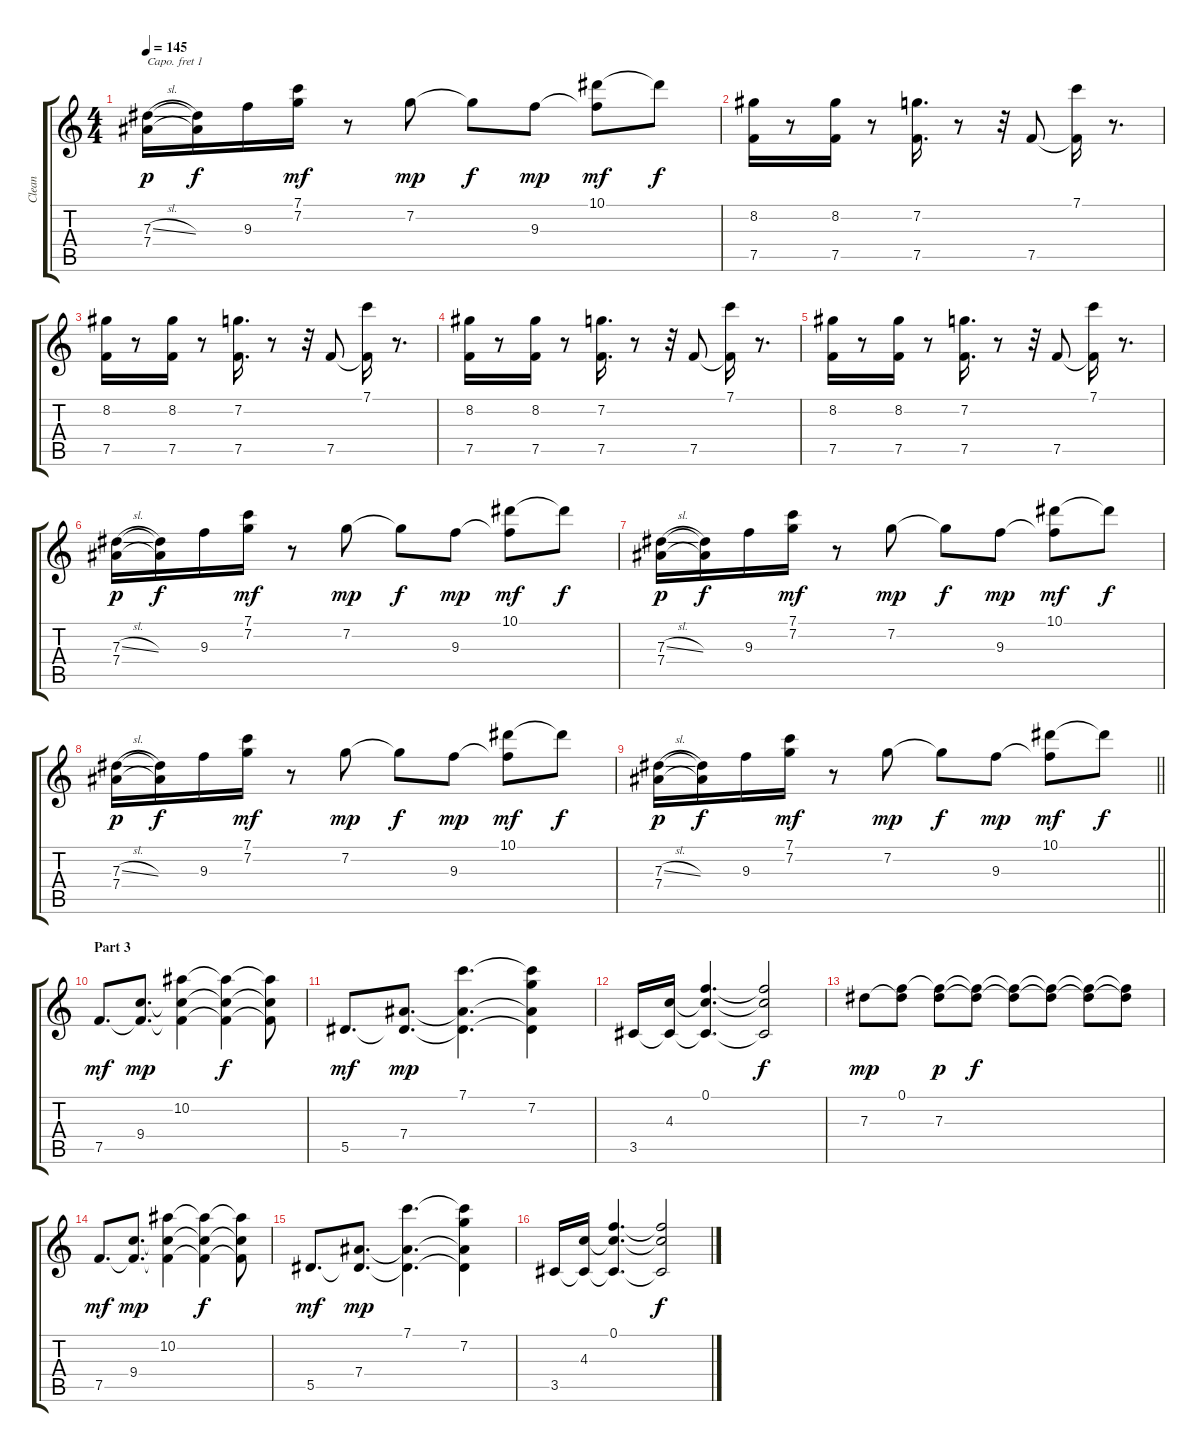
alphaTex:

\track ("Clean" "Clean") {instrument electricguitarclean}
\staff {score tabs}
\capo 1
\tuning (E4 B3 G3 D3 A2 E2) {hide}
\ts (4 4)
\tempo 145
\clef g2
\ks c
(7.3{sl} 7.4).16{dy p} (7.3{t} 7.4{t}).16{dy f} 9.3.16 (7.1 7.2).16{dy mf} r.8 7.2.8{dy mp} 7.2{t}.8{dy f} 9.3.8{dy mp} (10.1 9.3{t}).8{dy mf} 10.1{t}.8{dy f} |
(8.2 7.5).16 r.8 (8.2 7.5).16 r.8 (7.2 7.5).16{d} r.8 r.32 7.5.8 (7.1 7.5{t}).16 r.8{d} |
(8.2 7.5).16 r.8 (8.2 7.5).16 r.8 (7.2 7.5).16{d} r.8 r.32 7.5.8 (7.1 7.5{t}).16 r.8{d} |
(8.2 7.5).16 r.8 (8.2 7.5).16 r.8 (7.2 7.5).16{d} r.8 r.32 7.5.8 (7.1 7.5{t}).16 r.8{d} |
(8.2 7.5).16 r.8 (8.2 7.5).16 r.8 (7.2 7.5).16{d} r.8 r.32 7.5.8 (7.1 7.5{t}).16 r.8{d} |
(7.3{sl} 7.4).16{dy p} (7.3{t} 7.4{t}).16{dy f} 9.3.16 (7.1 7.2).16{dy mf} r.8 7.2.8{dy mp} 7.2{t}.8{dy f} 9.3.8{dy mp} (10.1 9.3{t}).8{dy mf} 10.1{t}.8{dy f} |
(7.3{sl} 7.4).16{dy p} (7.3{t} 7.4{t}).16{dy f} 9.3.16 (7.1 7.2).16{dy mf} r.8 7.2.8{dy mp} 7.2{t}.8{dy f} 9.3.8{dy mp} (10.1 9.3{t}).8{dy mf} 10.1{t}.8{dy f} |
(7.3{sl} 7.4).16{dy p} (7.3{t} 7.4{t}).16{dy f} 9.3.16 (7.1 7.2).16{dy mf} r.8 7.2.8{dy mp} 7.2{t}.8{dy f} 9.3.8{dy mp} (10.1 9.3{t}).8{dy mf} 10.1{t}.8{dy f} |
\barLineRight lightlight
(7.3{sl} 7.4).16{dy p} (7.3{t} 7.4{t}).16{dy f} 9.3.16 (7.1 7.2).16{dy mf} r.8 7.2.8{dy mp} 7.2{t}.8{dy f} 9.3.8{dy mp} (10.1 9.3{t}).8{dy mf} 10.1{t}.8{dy f} |
\section ("" "Part 3")
7.5.8{d dy mf} (9.4 7.5{t}).8{d dy mp} (10.2 9.4{t} 7.5{t}).4 (10.2{t} 9.4{t} 7.5{t}).4{dy f} (10.2{t} 9.4{t} 7.5{t}).8 |
5.5.8{d dy mf} (7.4 5.5{t}).8{d dy mp} (7.1 7.4{t} 5.5{t}).4{d} (7.1{t} 7.2 7.4{t} 5.5{t}).4 |
3.5.16 (4.3 3.5{t}).16 (0.1 4.3{t} 3.5{t}).4{d} (0.1{t} 4.3{t} 3.5{t}).2{dy f} |
7.3.8{dy mp} (0.1 7.3{t}).8 (0.1{t} 7.3).8{dy p} (0.1{t} 7.3{t}).8{dy f} (0.1{t} 7.3{t}).8 (0.1{t} 7.3{t}).8 (0.1{t} 7.3{t}).8 (0.1{t} 7.3{t}).8 |
7.5.8{d dy mf} (9.4 7.5{t}).8{d dy mp} (10.2 9.4{t} 7.5{t}).4 (10.2{t} 9.4{t} 7.5{t}).4{dy f} (10.2{t} 9.4{t} 7.5{t}).8 |
5.5.8{d dy mf} (7.4 5.5{t}).8{d dy mp} (7.1 7.4{t} 5.5{t}).4{d} (7.1{t} 7.2 7.4{t} 5.5{t}).4 |
3.5.16 (4.3 3.5{t}).16 (0.1 4.3{t} 3.5{t}).4{d} (0.1{t} 4.3{t} 3.5{t}).2{dy f}
